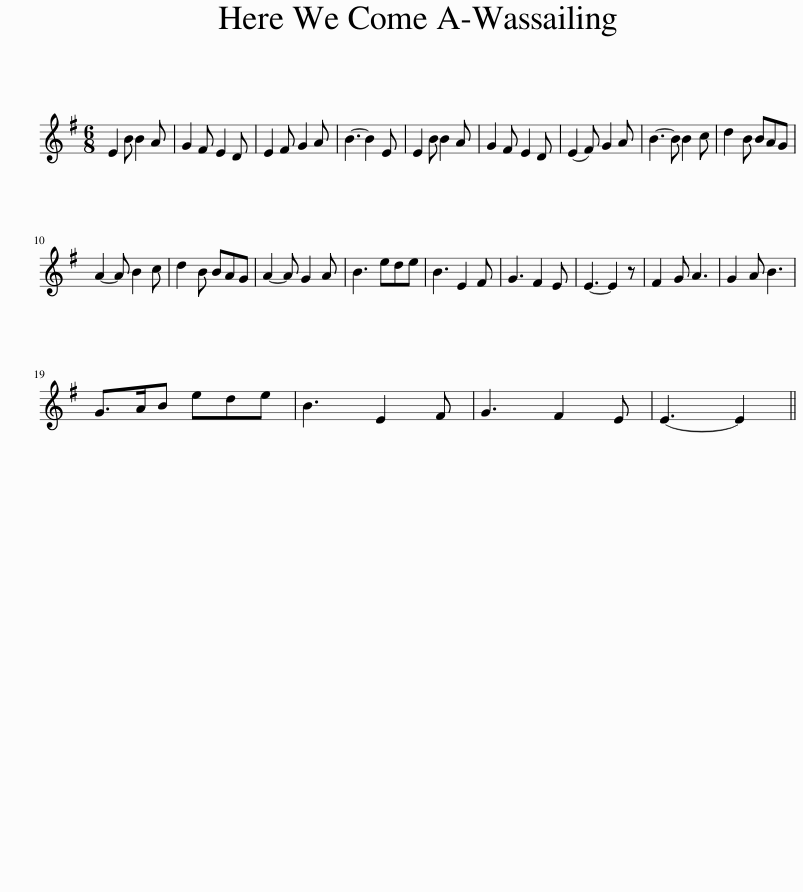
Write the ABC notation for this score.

X:1
L:1/8
M:6/8
I:linebreak $
K:Emin
V:1 treble
V:1
 E2 B B2 A | G2 F E2 D | E2 F G2 A | B3- B2 E | E2 B B2 A | %5
 G2 F E2 D | (E2 F) G2 A | B3- B B2 c | d2 B BAG |$ A2- A B2 c | %10
 d2 B BAG | A2- A G2 A | B3 ede | B3 E2 F | G3 F2 E | %15
 E3- E2 z | F2 G A3 | G2 A B3 |$ G>AB ede | B3 E2 F | %20
 G3 F2 E | E3- E2 || %22
